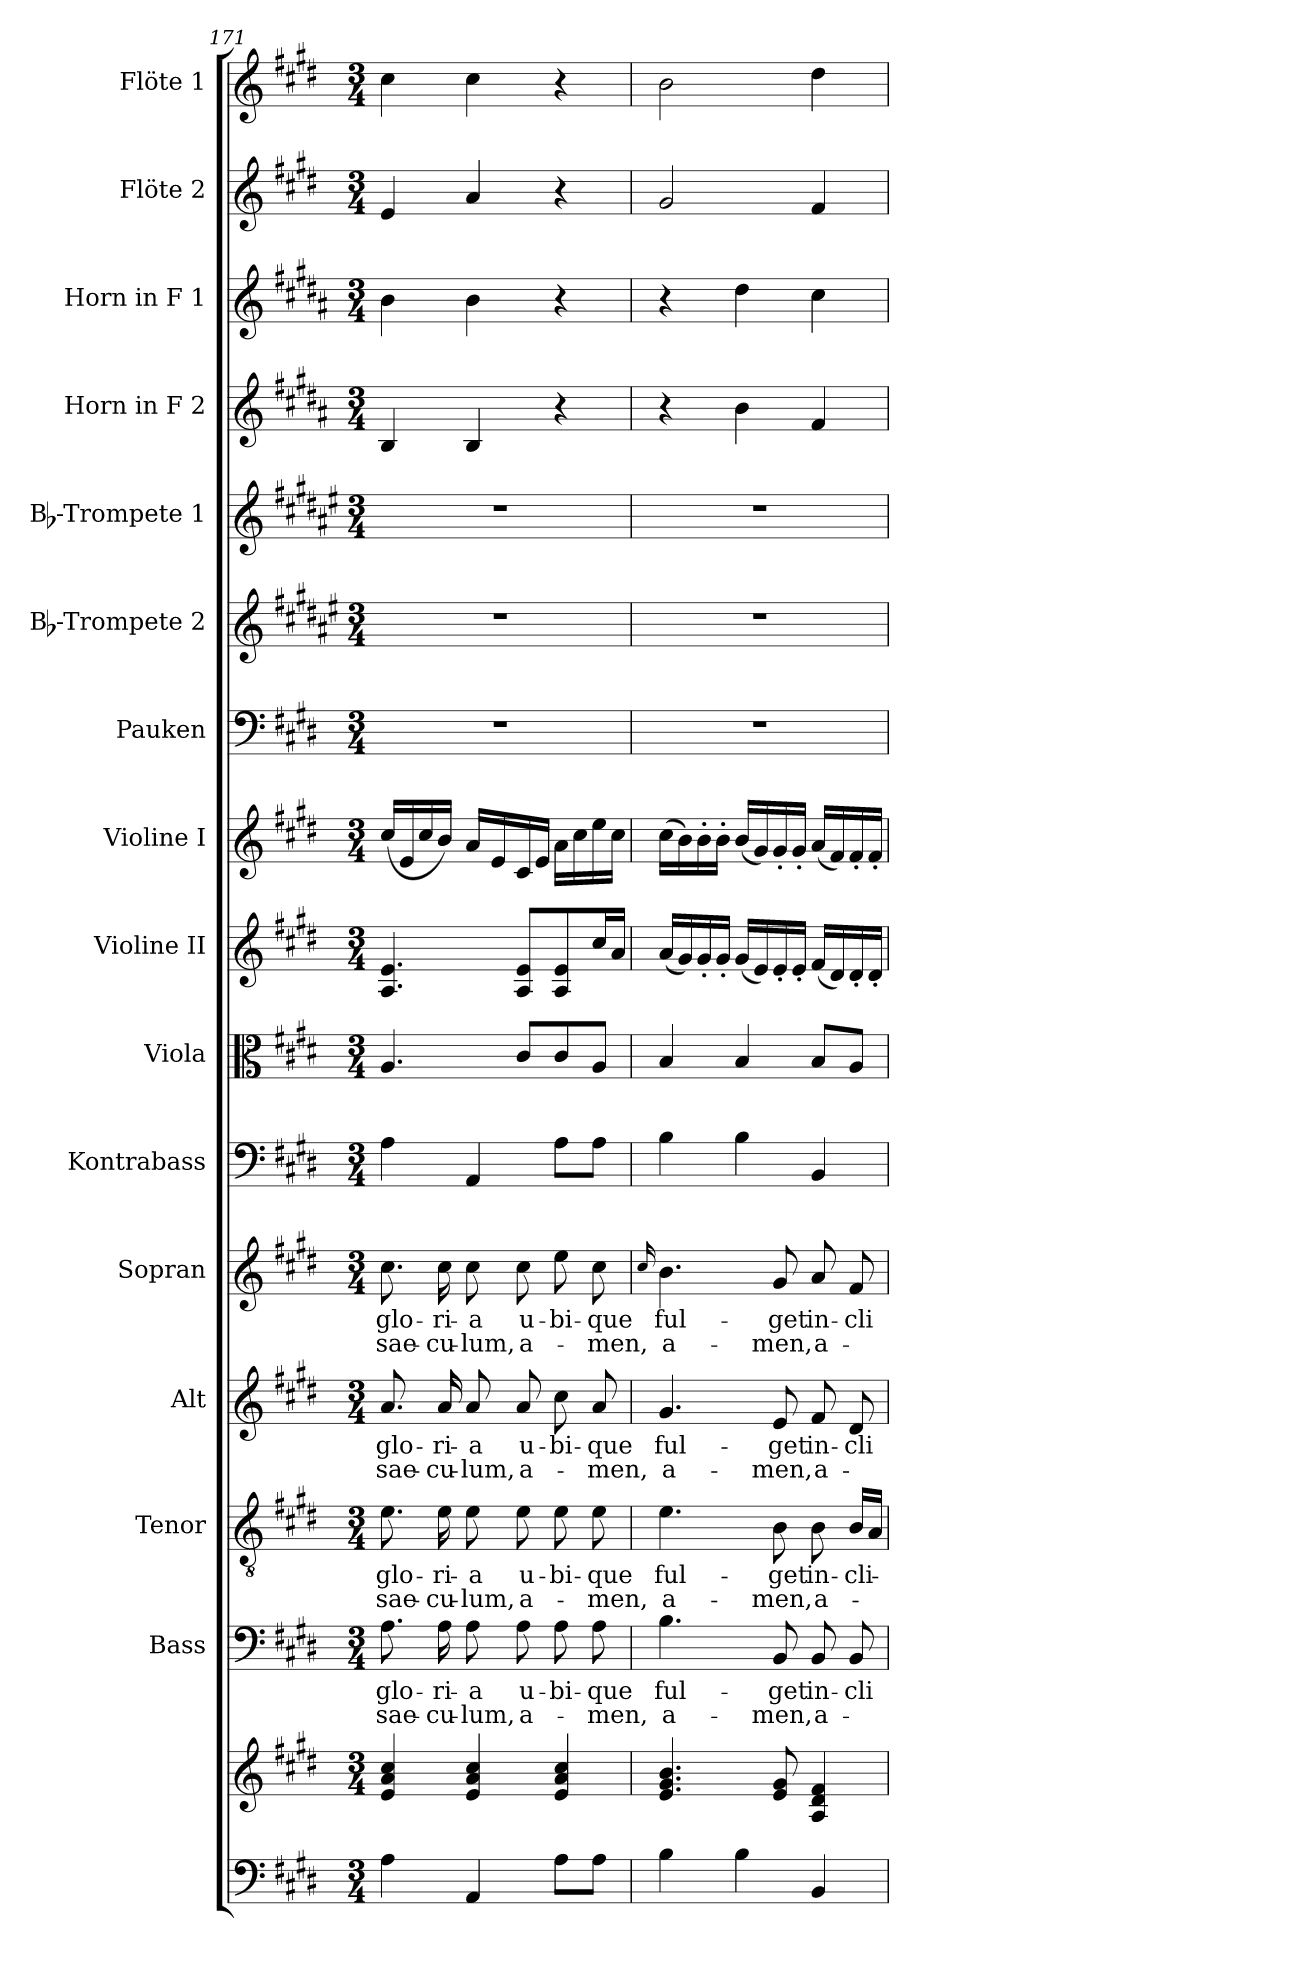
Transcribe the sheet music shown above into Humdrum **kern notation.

**kern	**kern	**kern	**text	**text	**kern	**text	**text	**kern	**text	**text	**kern	**text	**text	**kern	**kern	**kern	**kern	**kern	**kern	**kern	**kern	**kern	**kern	**kern
*part16	*part16	*part15	*part15	*part15	*part14	*part14	*part14	*part13	*part13	*part13	*part12	*part12	*part12	*part11	*part10	*part9	*part8	*part7	*part6	*part5	*part4	*part3	*part2	*part1
*staff17	*staff16	*staff15	*staff15	*staff15	*staff14	*staff14	*staff14	*staff13	*staff13	*staff13	*staff12	*staff12	*staff12	*staff11	*staff10	*staff9	*staff8	*staff7	*staff6	*staff5	*staff4	*staff3	*staff2	*staff1
*	*	*I"Bass	*	*	*I"Tenor	*	*	*I"Alt	*	*	*I"Sopran	*	*	*I"Kontrabass	*I"Viola	*I"Violine II	*I"Violine I	*I"Pauken	*I"Bb-Trompete 2	*I"Bb-Trompete 1	*I"Horn in F 2	*I"Horn in F 1	*I"Flöte 2	*I"Flöte 1
*	*	*I'B.	*	*	*I'T.	*	*	*I'A.	*	*	*I'S.	*	*	*I'Kb.	*I'Vla.	*I'Vl. II	*I'Vl. I	*I'Pk.	*I'Bb Trp. 2	*I'Bb Trp. 1	*	*	*I'Fl. 2	*I'Fl. 1
!!LO:PB:g=z
*clefF4	*clefG2	*clefF4	*	*	*clefGv2	*	*	*clefG2	*	*	*clefG2	*	*	*clefF4	*clefC3	*clefG2	*clefG2	*clefF4	*clefG2	*clefG2	*clefG2	*clefG2	*clefG2	*clefG2
*	*	*	*	*	*	*	*	*	*	*	*	*	*	*ITrd7c12	*	*	*	*	*ITrd1c2	*ITrd1c2	*ITrd4c7	*ITrd4c7	*	*
*k[f#c#g#d#]	*k[f#c#g#d#]	*k[f#c#g#d#]	*	*	*k[f#c#g#d#]	*	*	*k[f#c#g#d#]	*	*	*k[f#c#g#d#]	*	*	*k[f#c#g#d#]	*k[f#c#g#d#]	*k[f#c#g#d#]	*k[f#c#g#d#]	*k[f#c#g#d#]	*k[f#c#g#d#]	*k[f#c#g#d#]	*k[f#c#g#d#]	*k[f#c#g#d#]	*k[f#c#g#d#]	*k[f#c#g#d#]
*E:	*E:	*E:	*	*	*E:	*	*	*E:	*	*	*E:	*	*	*E:	*E:	*E:	*E:	*E:	*E:	*E:	*E:	*E:	*E:	*E:
*M3/4	*M3/4	*M3/4	*	*	*M3/4	*	*	*M3/4	*	*	*M3/4	*	*	*M3/4	*M3/4	*M3/4	*M3/4	*M3/4	*M3/4	*M3/4	*M3/4	*M3/4	*M3/4	*M3/4
=171	=171	=171	=171	=171	=171	=171	=171	=171	=171	=171	=171	=171	=171	=171	=171	=171	=171	=171	=171	=171	=171	=171	=171	=171
!	!	!	!LO:LY:b	!LO:LY:b	!	!LO:LY:b	!LO:LY:b	!	!LO:LY:b	!LO:LY:b	!	!LO:LY:b	!LO:LY:b	!	!	!	!	!	!	!	!	!	!	!
4A\	4e/ 4a/ 4cc#/	8.A\	glo-	sae-	8.e\	glo-	sae-	8.a/	glo-	sae-	8.cc#\	glo-	sae-	4AA\	4.A/	4.A/ 4.e/	(<16cc#/LL	2.r	2.r	2.r	4E/	4e\	4e/	4cc#\
.	.	.	.	.	.	.	.	.	.	.	.	.	.	.	.	.	16e/	.	.	.	.	.	.	.
.	.	.	.	.	.	.	.	.	.	.	.	.	.	.	.	.	16cc#/	.	.	.	.	.	.	.
!	!	!	!LO:LY:b	!LO:LY:b	!	!LO:LY:b	!LO:LY:b	!	!LO:LY:b	!LO:LY:b	!	!LO:LY:b	!LO:LY:b	!	!	!	!	!	!	!	!	!	!	!
.	.	16A\	-ri-	-cu-	16e\	-ri-	-cu-	16a/	-ri-	-cu-	16cc#\	-ri-	-cu-	.	.	.	16b/JJ)	.	.	.	.	.	.	.
!	!	!	!LO:LY:b	!LO:LY:b	!	!LO:LY:b	!LO:LY:b	!	!LO:LY:b	!LO:LY:b	!	!LO:LY:b	!LO:LY:b	!	!	!	!	!	!	!	!	!	!	!
4AA/	4e/ 4a/ 4cc#/	8A\	-a	-lum,	8e\	-a	-lum,	8a/	-a	-lum,	8cc#\	-a	-lum,	4AAA/	.	.	16a/LL	.	.	.	4E/	4e\	4a/	4cc#\
.	.	.	.	.	.	.	.	.	.	.	.	.	.	.	.	.	16e/	.	.	.	.	.	.	.
!	!	!	!LO:LY:b	!LO:LY:b	!	!LO:LY:b	!LO:LY:b	!	!LO:LY:b	!LO:LY:b	!	!LO:LY:b	!LO:LY:b	!	!	!	!	!	!	!	!	!	!	!
.	.	8A\	u-	a-	8e\	u-	a-	8a/	u-	a-	8cc#\	u-	a-	.	8c#/L	8A/ 8e/L	16c#/	.	.	.	.	.	.	.
.	.	.	.	.	.	.	.	.	.	.	.	.	.	.	.	.	16e/JJ	.	.	.	.	.	.	.
!	!	!	!LO:LY:b	!	!	!LO:LY:b	!	!	!LO:LY:b	!	!	!LO:LY:b	!	!	!	!	!	!	!	!	!	!	!	!
8A\L	4e/ 4a/ 4cc#/	8A\	-bi-	.	8e\	-bi-	.	8cc#\	-bi-	.	8ee\	-bi-	.	8AA\L	8c#/	8A/ 8e/	16a\LL	.	.	.	4r	4r	4r	4r
.	.	.	.	.	.	.	.	.	.	.	.	.	.	.	.	.	16cc#\	.	.	.	.	.	.	.
!	!	!	!LO:LY:b	!LO:LY:b	!	!LO:LY:b	!LO:LY:b	!	!LO:LY:b	!LO:LY:b	!	!LO:LY:b	!LO:LY:b	!	!	!	!	!	!	!	!	!	!	!
8A\J	.	8A\	-que	-men,	8e\	-que	-men,	8a/	-que	-men,	8cc#\	-que	-men,	8AA\J	8A/J	16cc#/L	16ee\	.	.	.	.	.	.	.
.	.	.	.	.	.	.	.	.	.	.	.	.	.	.	.	16a/JJ	16cc#\JJ	.	.	.	.	.	.	.
=172	=172	=172	=172	=172	=172	=172	=172	=172	=172	=172	=172	=172	=172	=172	=172	=172	=172	=172	=172	=172	=172	=172	=172	=172
.	.	.	.	.	.	.	.	.	.	.	16qqcc#/	.	.	.	.	.	.	.	.	.	.	.	.	.
!	!	!	!LO:LY:b	!LO:LY:b	!	!LO:LY:b	!LO:LY:b	!	!LO:LY:b	!LO:LY:b	!	!LO:LY:b	!LO:LY:b	!	!	!	!	!	!	!	!	!	!	!
4B\	4.e/ 4.g#/ 4.b/	4.B\	ful-	a-	4.e\	ful-	a-	4.g#/	ful-	a-	4.b\	ful-	a-	4BB\	4B/	(<16a/LL	(>16cc#\LL	2.r	2.r	2.r	4r	4r	2g#/	2b\
.	.	.	.	.	.	.	.	.	.	.	.	.	.	.	.	16g#/)	16b\)	.	.	.	.	.	.	.
.	.	.	.	.	.	.	.	.	.	.	.	.	.	.	.	16g#'</	16b'>\	.	.	.	.	.	.	.
.	.	.	.	.	.	.	.	.	.	.	.	.	.	.	.	16g#'</JJ	16b'>\JJ	.	.	.	.	.	.	.
4B\	.	.	.	.	.	.	.	.	.	.	.	.	.	4BB\	4B/	(<16g#/LL	(<16b/LL	.	.	.	4e\	4g#\	.	.
.	.	.	.	.	.	.	.	.	.	.	.	.	.	.	.	16e/)	16g#/)	.	.	.	.	.	.	.
!	!	!	!LO:LY:b	!LO:LY:b	!	!LO:LY:b	!LO:LY:b	!	!LO:LY:b	!LO:LY:b	!	!LO:LY:b	!LO:LY:b	!	!	!	!	!	!	!	!	!	!	!
.	8e/ 8g#/	8BB/	-get	-men,	8B\	-get	-men,	8e/	-get	-men,	8g#/	-get	-men,	.	.	16e'</	16g#'</	.	.	.	.	.	.	.
.	.	.	.	.	.	.	.	.	.	.	.	.	.	.	.	16e'</JJ	16g#'</JJ	.	.	.	.	.	.	.
!	!	!	!LO:LY:b	!LO:LY:b	!	!LO:LY:b	!LO:LY:b	!	!LO:LY:b	!LO:LY:b	!	!LO:LY:b	!LO:LY:b	!	!	!	!	!	!	!	!	!	!	!
4BB/	4A/ 4d#/ 4f#/	8BB/	in-	a-	8B\	in-	a-	8f#/	in-	a-	8a/	in-	a-	4BBB/	8B/L	(<16f#/LL	(<16a/LL	.	.	.	4B/	4f#\	4f#/	4dd#\
.	.	.	.	.	.	.	.	.	.	.	.	.	.	.	.	16d#/)	16f#/)	.	.	.	.	.	.	.
!	!	!	!LO:LY:b	!	!	!LO:LY:b	!	!	!LO:LY:b	!	!	!LO:LY:b	!	!	!	!	!	!	!	!	!	!	!	!
.	.	8BB/	-cli-	.	16B/LL	-cli-	.	8d#/	-cli-	.	8f#/	-cli-	.	.	8A/J	16d#'</	16f#'</	.	.	.	.	.	.	.
.	.	.	.	.	16A/JJ	.	.	.	.	.	.	.	.	.	.	16d#'</JJ	16f#'</JJ	.	.	.	.	.	.	.
=	=	=	=	=	=	=	=	=	=	=	=	=	=	=	=	=	=	=	=	=	=	=	=	=
*-	*-	*-	*-	*-	*-	*-	*-	*-	*-	*-	*-	*-	*-	*-	*-	*-	*-	*-	*-	*-	*-	*-	*-	*-
